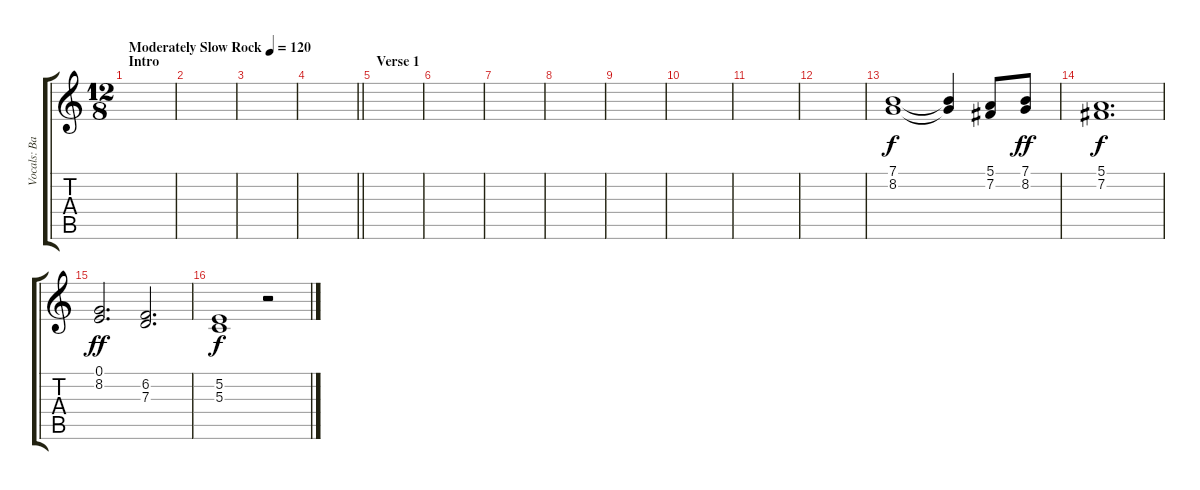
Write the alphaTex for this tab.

\track ("Vocals: Back" "Vocals: Ba") {instrument choiraahs}
\staff {score tabs}
\tuning (E4 B3 G3 D3 A2 E2) {hide}
\ts (12 8)
\section ("" "Intro")
\tempo (120 "Moderately Slow Rock")
\clef g2
\ks c
|
|
|
\barLineRight lightlight
|
\section ("" "Verse 1")
|
|
|
|
|
|
|
|
(7.1 8.2).1 (7.1{t} 8.2{t}).4{dy f} (5.1 7.2).8 (7.1 8.2).8{dy ff} |
(5.1 7.2).1{d dy f} |
(0.1 8.2).2{d dy ff} (6.2 7.3).2{d} |
(5.2 5.3).1{dy f} r.2
